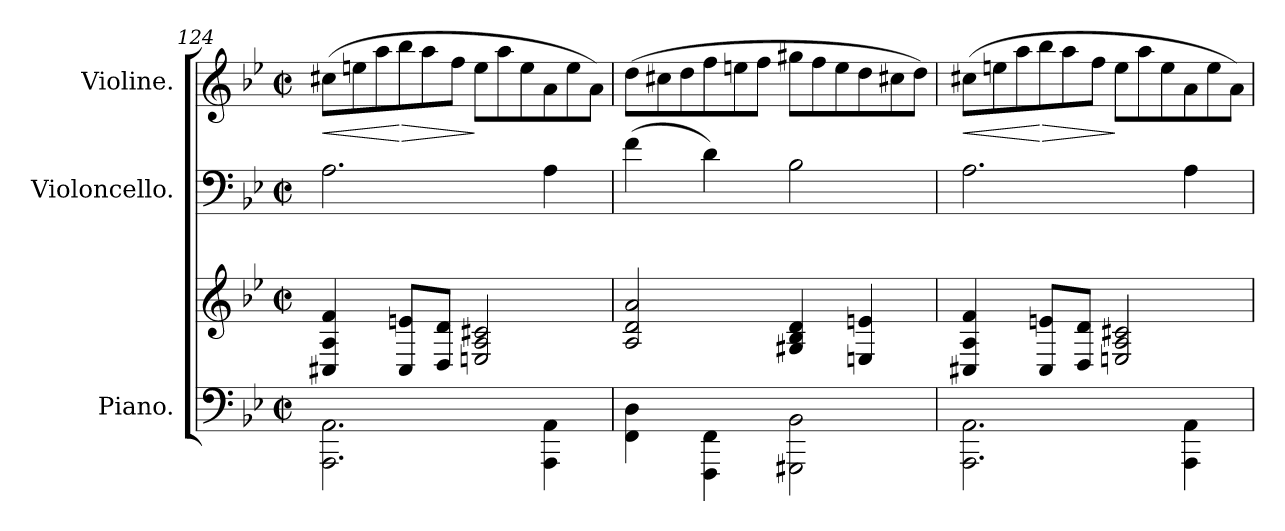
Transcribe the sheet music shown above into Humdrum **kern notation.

**kern	**kern	**kern	**kern	**dynam
*part3	*part3	*part2	*part1	*part1
*staff4	*staff3	*staff2	*staff1	*staff1
*I"Piano.	*	*I"Violoncello.	*I"Violine.	*
*	*	*I'vlc	*I'vl	*
*clefF4	*clefG2	*clefF4	*clefG2	*
*k[b-e-]	*k[b-e-]	*k[b-e-]	*k[b-e-]	*
*g:	*g:	*g:	*g:	*
*M2/2	*M2/2	*M2/2	*M2/2	*
*met(c|)	*met(c|)	*met(c|)	*met(c|)	*
*	*	*	*Xtuplet	*
=124	=124	=124	=124	=124
!	!	!	!	!LO:HP:b
2.AAA\ 2.AA\	4C#X/ 4A/ 4f/	2.A\	(12cc#X\L	<
.	.	.	12een\	.
.	.	.	12aa\	.
!	!	!	!	!LO:HP:n=1:b
.	8C#/ 8en/L	.	12bb-\	[ >
.	.	.	12aa\	.
.	8D/ 8d/J	.	.	.
.	.	.	12ff\J	.
.	2En/ 2A/ 2c#X/	.	12ee\L	]
.	.	.	12aa\	.
.	.	.	12ee\	.
4AAA\ 4AA\	.	4A\	12a\	.
.	.	.	12ee\	.
.	.	.	12a\J)	.
=125	=125	=125	=125	=125
4FF\ 4D\	2A/ 2d/ 2a/	(4f\	(12dd\L	.
.	.	.	12cc#X\	.
.	.	.	12dd\	.
4FFF\ 4FF\	.	4d\)	12ff\	.
.	.	.	12een\	.
.	.	.	12ff\J	.
2GGG#X\ 2BB-\	4G#X/ 4B-/ 4d/	2B-\	12gg#X\L	.
.	.	.	12ff\	.
.	.	.	12ee\	.
.	4En/ 4en/	.	12dd\	.
.	.	.	12cc#X\	.
.	.	.	12dd\J)	.
=126	=126	=126	=126	=126
!	!	!	!	!LO:HP:b
2.AAA\ 2.AA\	4C#X/ 4A/ 4f/	2.A\	(12cc#X\L	<
.	.	.	12een\	.
.	.	.	12aa\	.
!	!	!	!	!LO:HP:n=1:b
.	8C#/ 8en/L	.	12bb-\	[ >
.	.	.	12aa\	.
.	8D/ 8d/J	.	.	.
.	.	.	12ff\J	.
.	2En/ 2A/ 2c#X/	.	12ee\L	]
.	.	.	12aa\	.
.	.	.	12ee\	.
4AAA\ 4AA\	.	4A\	12a\	.
.	.	.	12ee\	.
.	.	.	12a\J)	.
=	=	=	=	=
*-	*-	*-	*-	*-
